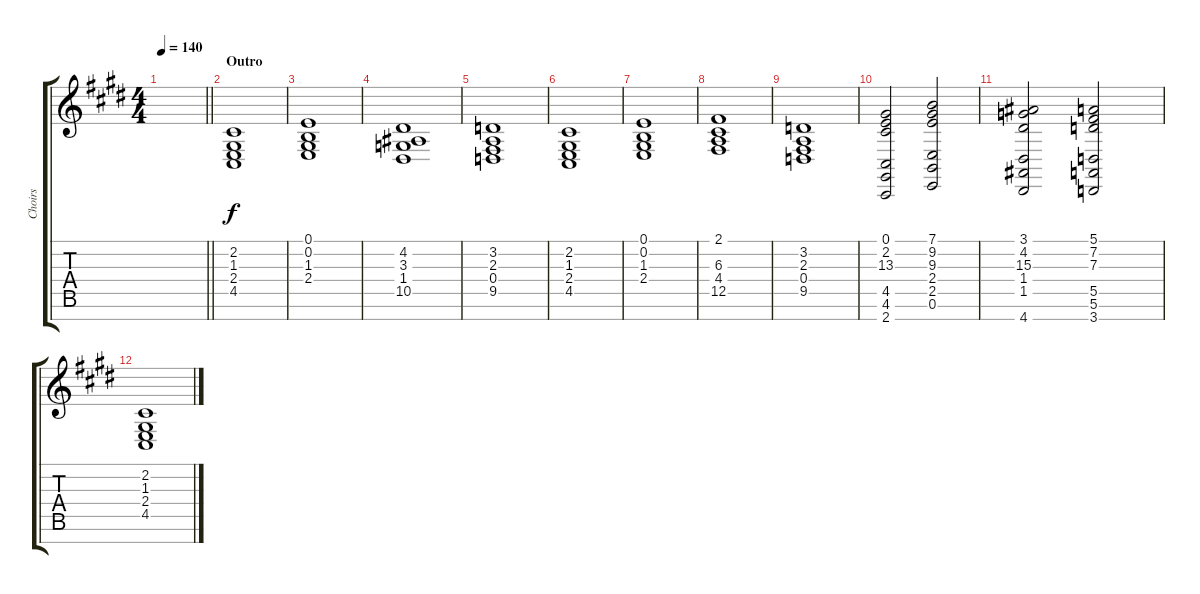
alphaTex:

\track ("Choirs" "Choirs") {instrument choiraahs}
\staff {score tabs}
\tuning (E4 B3 G3 D3 A2 E2 B1) {hide}
\ts (4 4)
\tempo 140
\clef g2
\barLineRight lightlight
\ks c#minor
|
\section ("" "Outro")
(2.2 1.3 2.4 4.5).1 |
(0.1 0.2 1.3 2.4).1 |
(4.2 3.3 1.4 10.5).1 |
(3.2 2.3 0.4 9.5).1 |
(2.2 1.3 2.4 4.5).1 |
(0.1 0.2 1.3 2.4).1 |
(2.1 6.3 4.4 12.5).1 |
(3.2 2.3 0.4 9.5).1 |
(0.1 2.2 13.3 4.5 4.6 2.7).2 (7.1 9.2 9.3 2.4 2.5 0.6).2 |
(3.1 4.2 15.3 1.4 1.5 4.7).2 (5.1 7.2 7.3 5.5 5.6 3.7).2 |
(2.2 1.3 2.4 4.5).1
